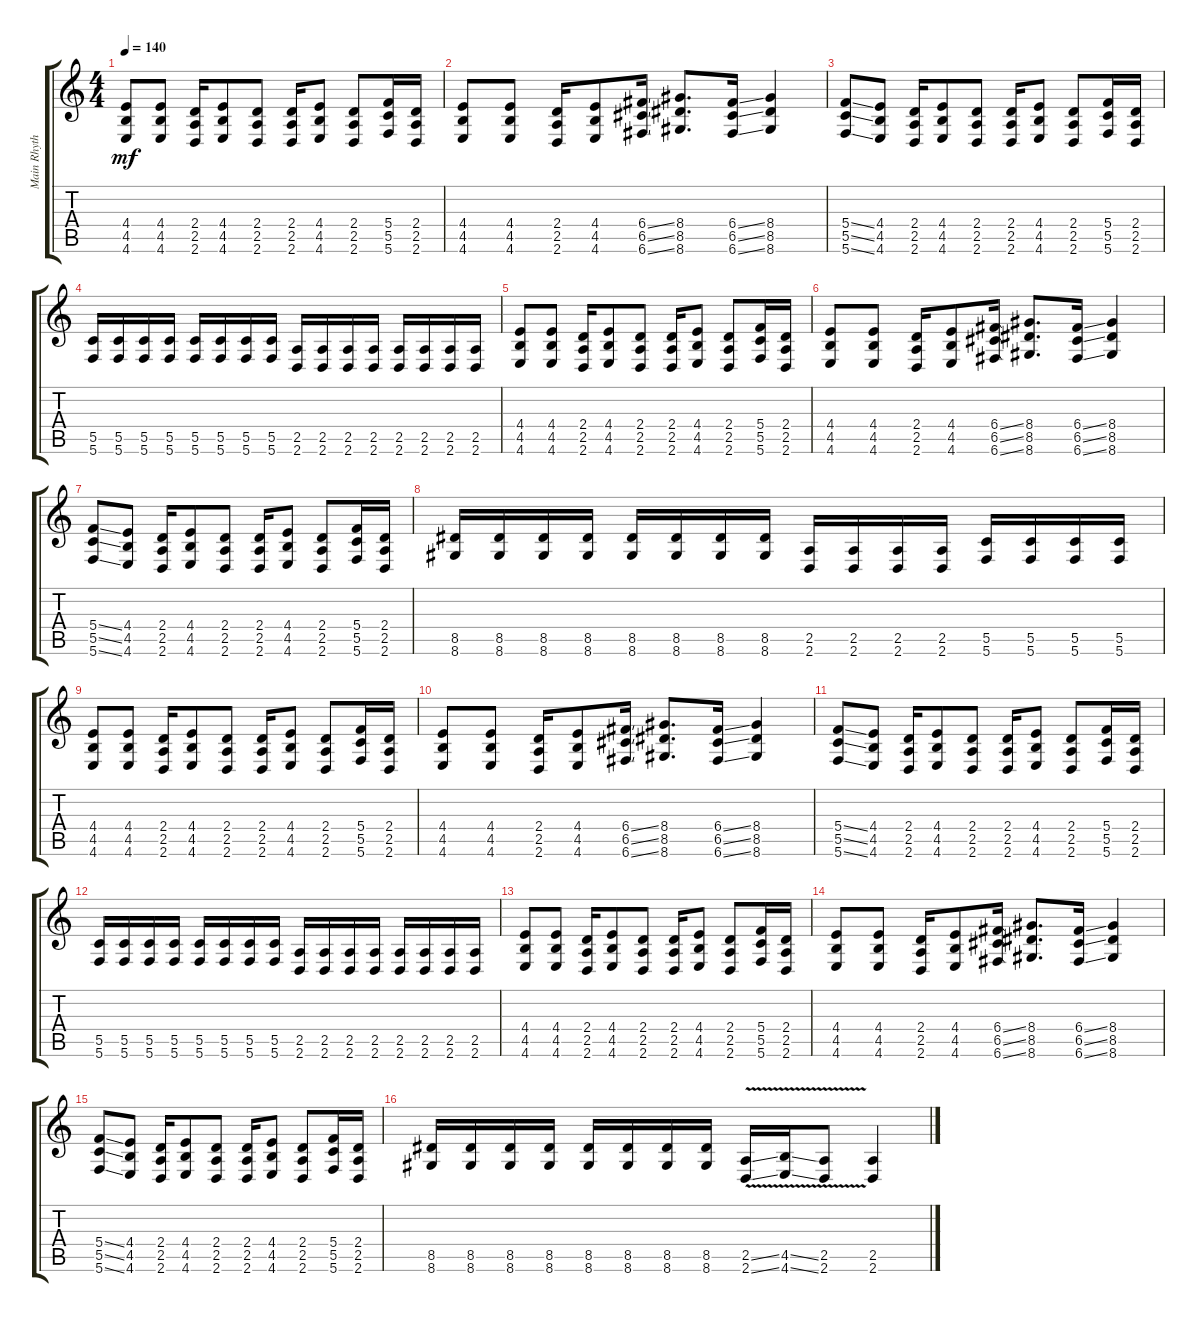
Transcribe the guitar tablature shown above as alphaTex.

\track ("Main Rhythm" "Main Rhyth") {instrument distortionguitar}
\staff {score tabs}
\tuning (D4 A3 F3 C3 G2 C2) {hide}
\ts (4 4)
\tempo 140
\clef g2
\ks c
(4.4 4.5 4.6).8{dy mf} (4.4 4.5 4.6).8 (2.4 2.5 2.6).16 (4.4 4.5 4.6).8 (2.4 2.5 2.6).8 (2.4 2.5 2.6).16 (4.4 4.5 4.6).8 (2.4 2.5 2.6).8 (5.4 5.5 5.6).16 (2.4 2.5 2.6).16 |
(4.4 4.5 4.6).8 (4.4 4.5 4.6).8 (2.4 2.5 2.6).16 (4.4 4.5 4.6).8 (6.4{ss} 6.5{ss} 6.6{ss}).16 (8.4 8.5 8.6).8{d} (6.4{ss} 6.5{ss} 6.6{ss}).16 (8.4 8.5 8.6).4 |
(5.4{ss} 5.5{ss} 5.6{ss}).8 (4.4 4.5 4.6).8 (2.4 2.5 2.6).16 (4.4 4.5 4.6).8 (2.4 2.5 2.6).8 (2.4 2.5 2.6).16 (4.4 4.5 4.6).8 (2.4 2.5 2.6).8 (5.4 5.5 5.6).16 (2.4 2.5 2.6).16 |
(5.5 5.6).16 (5.5 5.6).16 (5.5 5.6).16 (5.5 5.6).16 (5.5 5.6).16 (5.5 5.6).16 (5.5 5.6).16 (5.5 5.6).16 (2.5 2.6).16 (2.5 2.6).16 (2.5 2.6).16 (2.5 2.6).16 (2.5 2.6).16 (2.5 2.6).16 (2.5 2.6).16 (2.5 2.6).16 |
(4.4 4.5 4.6).8 (4.4 4.5 4.6).8 (2.4 2.5 2.6).16 (4.4 4.5 4.6).8 (2.4 2.5 2.6).8 (2.4 2.5 2.6).16 (4.4 4.5 4.6).8 (2.4 2.5 2.6).8 (5.4 5.5 5.6).16 (2.4 2.5 2.6).16 |
(4.4 4.5 4.6).8 (4.4 4.5 4.6).8 (2.4 2.5 2.6).16 (4.4 4.5 4.6).8 (6.4{ss} 6.5{ss} 6.6{ss}).16 (8.4 8.5 8.6).8{d} (6.4{ss} 6.5{ss} 6.6{ss}).16 (8.4 8.5 8.6).4 |
(5.4{ss} 5.5{ss} 5.6{ss}).8 (4.4 4.5 4.6).8 (2.4 2.5 2.6).16 (4.4 4.5 4.6).8 (2.4 2.5 2.6).8 (2.4 2.5 2.6).16 (4.4 4.5 4.6).8 (2.4 2.5 2.6).8 (5.4 5.5 5.6).16 (2.4 2.5 2.6).16 |
(8.5 8.6).16 (8.5 8.6).16 (8.5 8.6).16 (8.5 8.6).16 (8.5 8.6).16 (8.5 8.6).16 (8.5 8.6).16 (8.5 8.6).16 (2.5 2.6).16 (2.5 2.6).16 (2.5 2.6).16 (2.5 2.6).16 (5.5 5.6).16 (5.5 5.6).16 (5.5 5.6).16 (5.5 5.6).16 |
(4.4 4.5 4.6).8 (4.4 4.5 4.6).8 (2.4 2.5 2.6).16 (4.4 4.5 4.6).8 (2.4 2.5 2.6).8 (2.4 2.5 2.6).16 (4.4 4.5 4.6).8 (2.4 2.5 2.6).8 (5.4 5.5 5.6).16 (2.4 2.5 2.6).16 |
(4.4 4.5 4.6).8 (4.4 4.5 4.6).8 (2.4 2.5 2.6).16 (4.4 4.5 4.6).8 (6.4{ss} 6.5{ss} 6.6{ss}).16 (8.4 8.5 8.6).8{d} (6.4{ss} 6.5{ss} 6.6{ss}).16 (8.4 8.5 8.6).4 |
(5.4{ss} 5.5{ss} 5.6{ss}).8 (4.4 4.5 4.6).8 (2.4 2.5 2.6).16 (4.4 4.5 4.6).8 (2.4 2.5 2.6).8 (2.4 2.5 2.6).16 (4.4 4.5 4.6).8 (2.4 2.5 2.6).8 (5.4 5.5 5.6).16 (2.4 2.5 2.6).16 |
(5.5 5.6).16 (5.5 5.6).16 (5.5 5.6).16 (5.5 5.6).16 (5.5 5.6).16 (5.5 5.6).16 (5.5 5.6).16 (5.5 5.6).16 (2.5 2.6).16 (2.5 2.6).16 (2.5 2.6).16 (2.5 2.6).16 (2.5 2.6).16 (2.5 2.6).16 (2.5 2.6).16 (2.5 2.6).16 |
(4.4 4.5 4.6).8 (4.4 4.5 4.6).8 (2.4 2.5 2.6).16 (4.4 4.5 4.6).8 (2.4 2.5 2.6).8 (2.4 2.5 2.6).16 (4.4 4.5 4.6).8 (2.4 2.5 2.6).8 (5.4 5.5 5.6).16 (2.4 2.5 2.6).16 |
(4.4 4.5 4.6).8 (4.4 4.5 4.6).8 (2.4 2.5 2.6).16 (4.4 4.5 4.6).8 (6.4{ss} 6.5{ss} 6.6{ss}).16 (8.4 8.5 8.6).8{d} (6.4{ss} 6.5{ss} 6.6{ss}).16 (8.4 8.5 8.6).4 |
(5.4{ss} 5.5{ss} 5.6{ss}).8 (4.4 4.5 4.6).8 (2.4 2.5 2.6).16 (4.4 4.5 4.6).8 (2.4 2.5 2.6).8 (2.4 2.5 2.6).16 (4.4 4.5 4.6).8 (2.4 2.5 2.6).8 (5.4 5.5 5.6).16 (2.4 2.5 2.6).16 |
(8.5 8.6).16 (8.5 8.6).16 (8.5 8.6).16 (8.5 8.6).16 (8.5 8.6).16 (8.5 8.6).16 (8.5 8.6).16 (8.5 8.6).16 (2.5{v ss} 2.6{v ss}).16 (4.5{v ss} 4.6{v ss}).16 (2.5{v} 2.6{v}).8 (2.5 2.6).4
